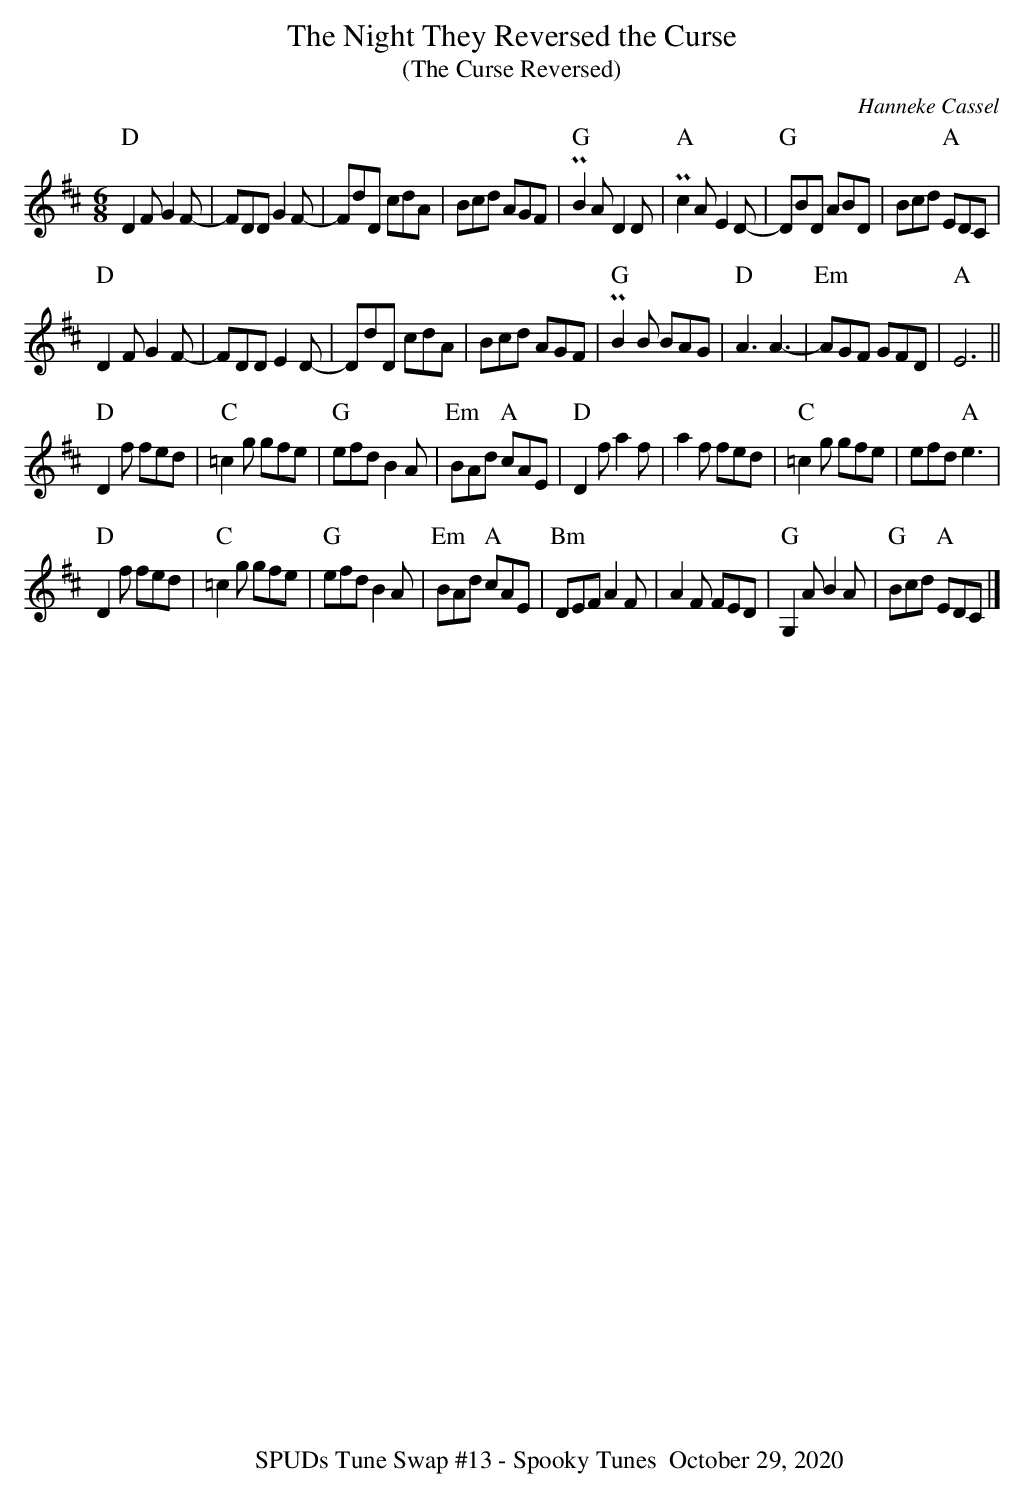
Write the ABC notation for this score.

X:1
T: Night They Reversed the Curse, The
T:(The Curse Reversed)
C:Hanneke Cassel
M:6/8
L:1/8
K:D
"D"D2F G2F-|FDD G2F-|FdD cdA|Bcd AGF|\
"G"PB2A D2D|"A"Pc2A E2D-|"G"DBD ABD|Bcd "A"EDC|
"D"D2F G2F-|FDD E2D-|DdD cdA|Bcd AGF|\
"G"PB2B BAG|"D"A3 A3-|"Em"AGF GFD|"A"E6||
"D"D2f fed|"C"=c2g gfe|"G"efd B2A|"Em"BAd "A"cAE|\
"D"D2f a2f|a2f fed|"C"=c2g gfe|efd "A"e3|
"D"D2f fed|"C"=c2g gfe|"G"efd B2A|"Em"BAd "A"cAE|\
"Bm"DEF A2F|A2F FED|"G"G,2A B2A|"G"Bcd "A"EDC|]
